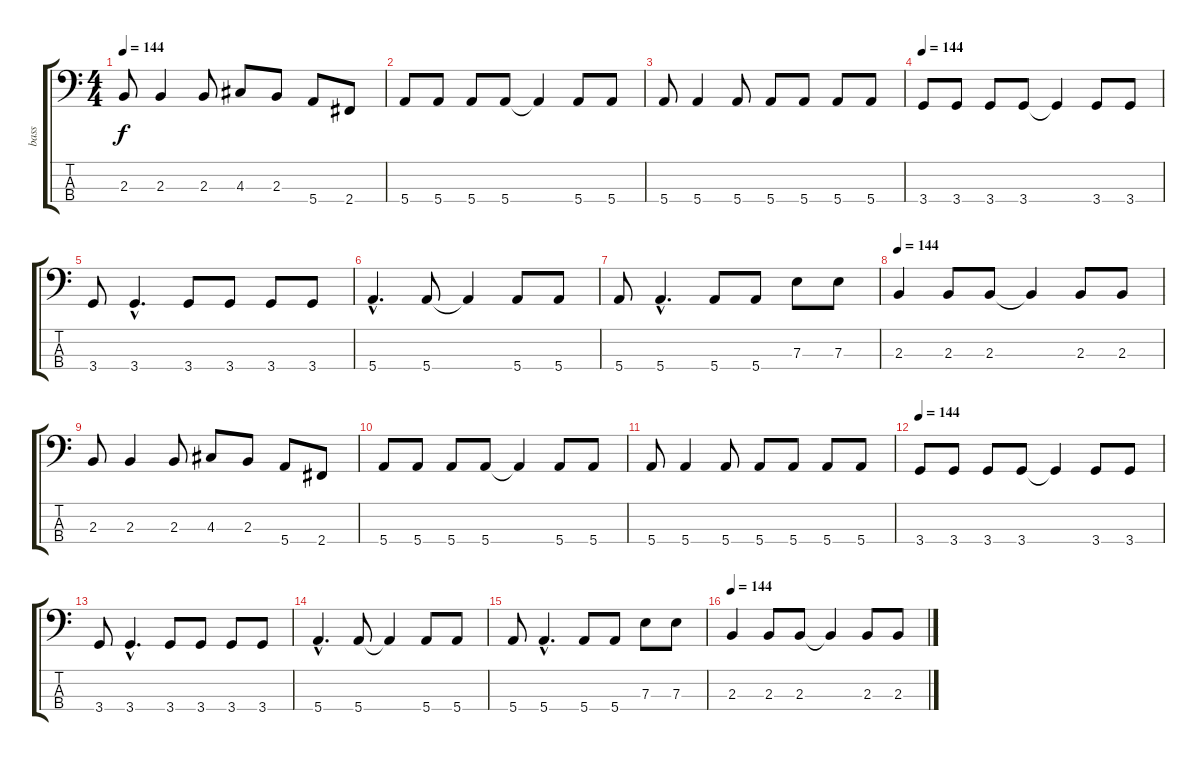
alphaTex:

\track ("bass" "bass") {instrument electricbassfinger}
\staff {score tabs}
\tuning (G2 D2 A1 E1) {hide}
\ts (4 4)
\tempo 144
\clef f4
\ks c
2.3.8{dy f} 2.3.4 2.3.8 4.3.8 2.3.8 5.4.8 2.4.8 |
5.4.8 5.4.8 5.4.8 5.4.8 5.4{t}.4 5.4.8 5.4.8 |
5.4.8 5.4.4 5.4.8 5.4.8 5.4.8 5.4.8 5.4.8 |
\tempo 144
3.4.8 3.4.8 3.4.8 3.4.8 3.4{t}.4 3.4.8 3.4.8 |
3.4.8 3.4{hac}.4{d} 3.4.8 3.4.8 3.4.8 3.4.8 |
5.4{hac}.4{d} 5.4.8 5.4{t}.4 5.4.8 5.4.8 |
5.4.8 5.4{hac}.4{d} 5.4.8 5.4.8 7.3.8 7.3.8 |
\tempo 144
2.3.4 2.3.8 2.3.8 2.3{t}.4 2.3.8 2.3.8 |
2.3.8 2.3.4 2.3.8 4.3.8 2.3.8 5.4.8 2.4.8 |
5.4.8 5.4.8 5.4.8 5.4.8 5.4{t}.4 5.4.8 5.4.8 |
5.4.8 5.4.4 5.4.8 5.4.8 5.4.8 5.4.8 5.4.8 |
\tempo 144
3.4.8 3.4.8 3.4.8 3.4.8 3.4{t}.4 3.4.8 3.4.8 |
3.4.8 3.4{hac}.4{d} 3.4.8 3.4.8 3.4.8 3.4.8 |
5.4{hac}.4{d} 5.4.8 5.4{t}.4 5.4.8 5.4.8 |
5.4.8 5.4{hac}.4{d} 5.4.8 5.4.8 7.3.8 7.3.8 |
\tempo 144
2.3.4 2.3.8 2.3.8 2.3{t}.4 2.3.8 2.3.8
